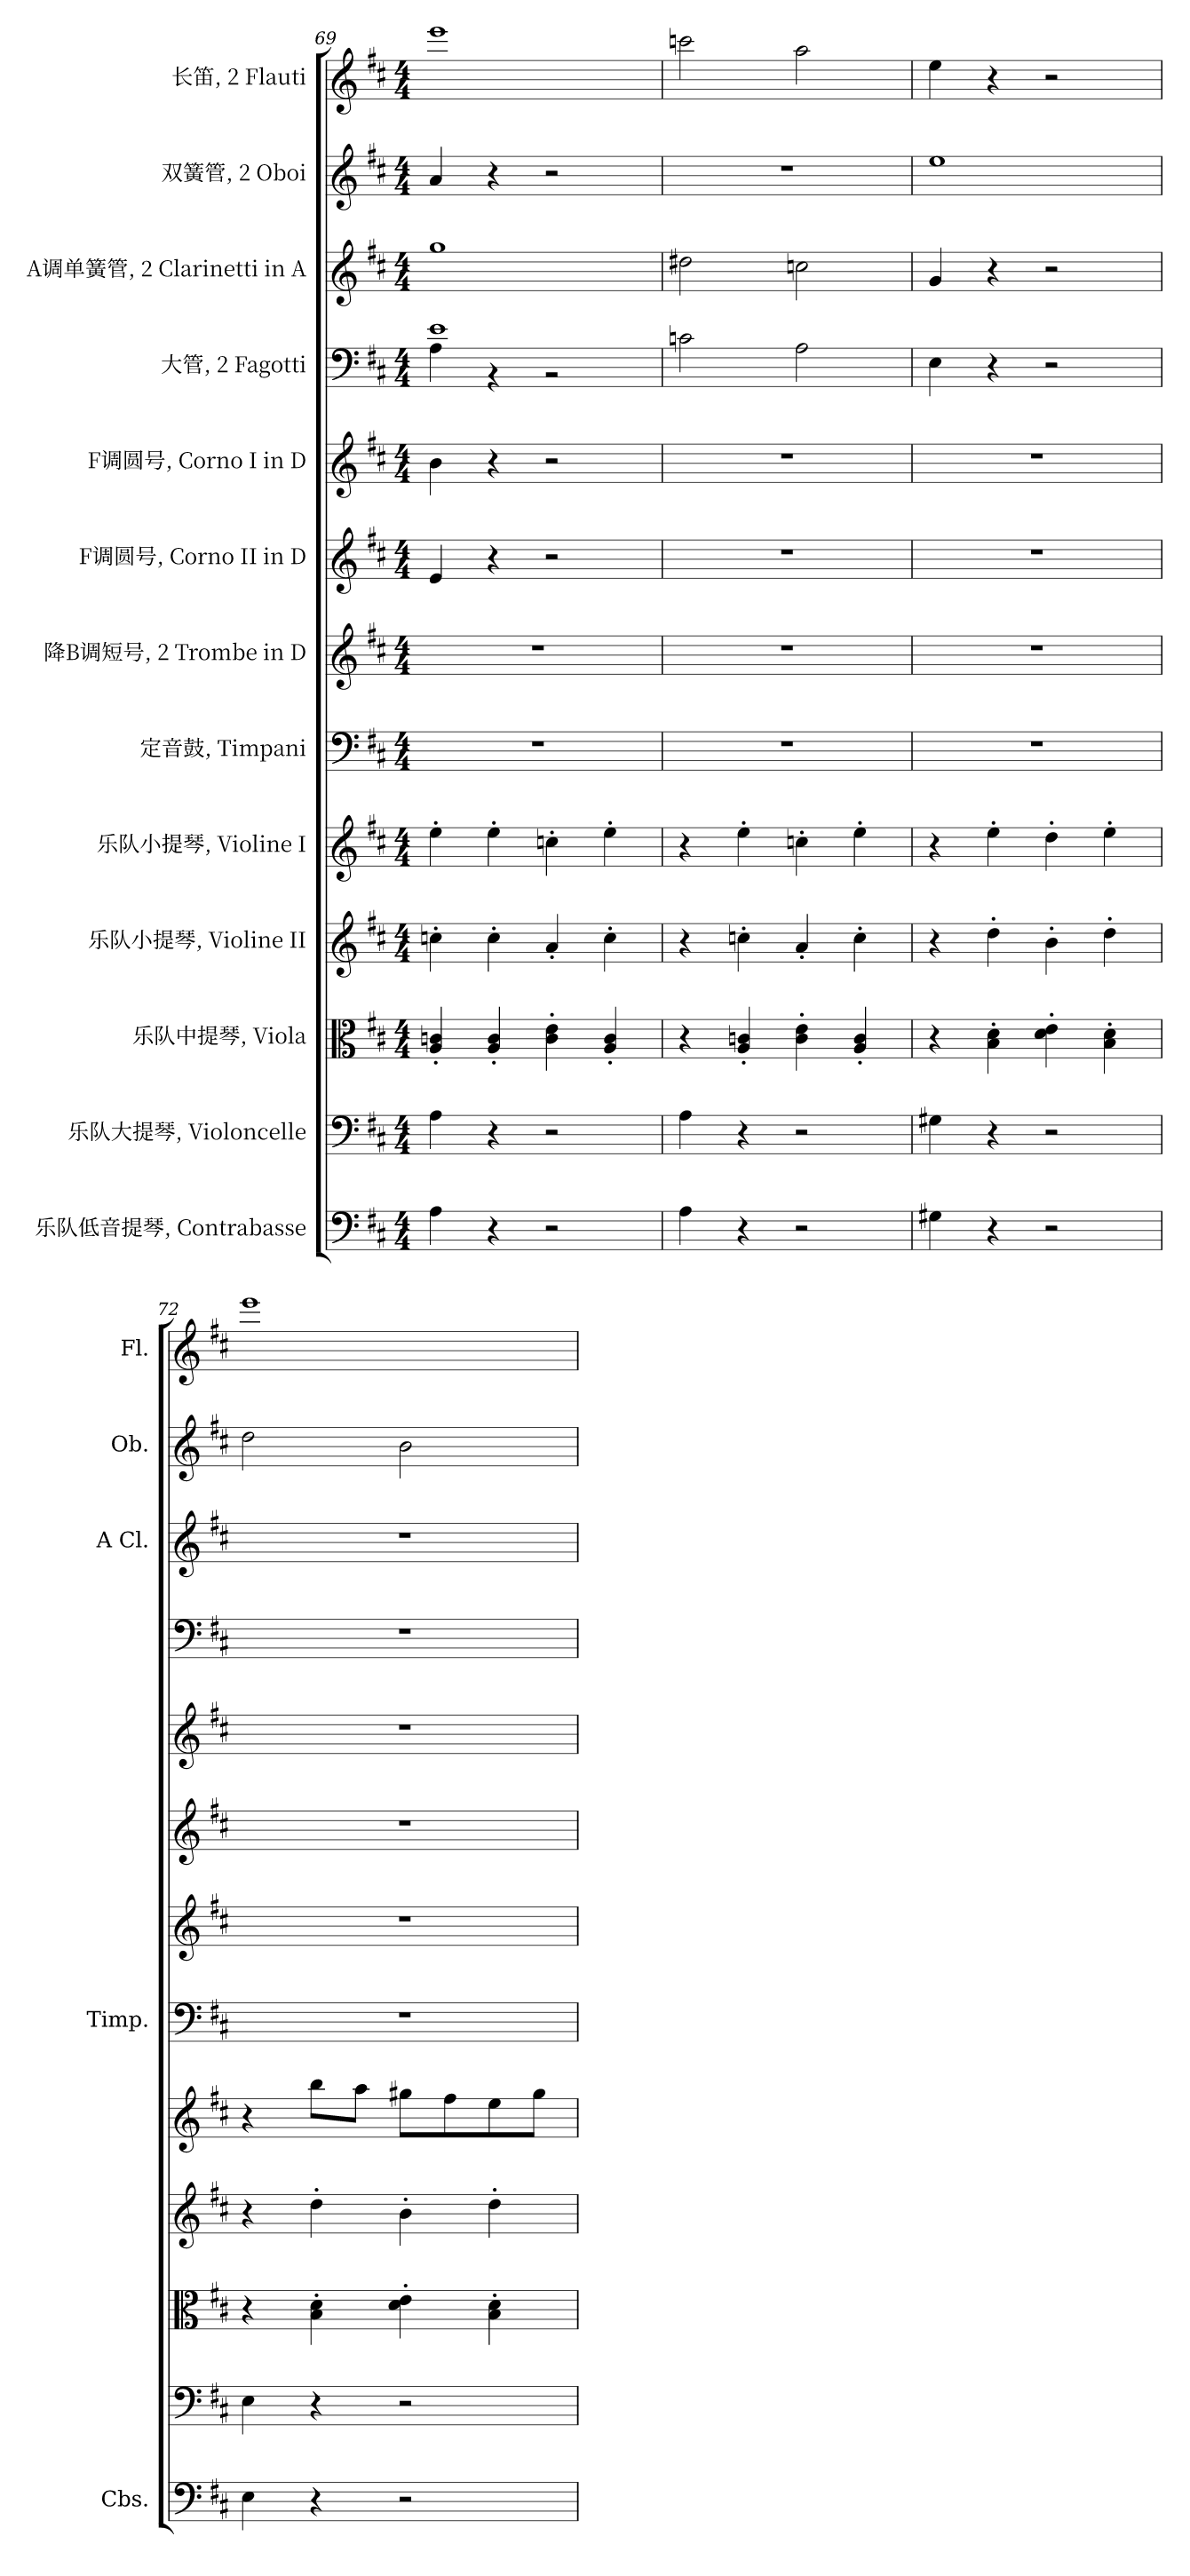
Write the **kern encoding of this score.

**kern	**kern	**kern	**kern	**kern	**kern	**kern	**kern	**kern	**kern	**kern	**kern	**kern
*part13	*part12	*part11	*part10	*part9	*part8	*part7	*part6	*part5	*part4	*part3	*part2	*part1
*staff13	*staff12	*staff11	*staff10	*staff9	*staff8	*staff7	*staff6	*staff5	*staff4	*staff3	*staff2	*staff1
*I"乐队低音提琴, Contrabasse	*I"乐队大提琴, Violoncelle	*I"乐队中提琴, Viola	*I"乐队小提琴, Violine II	*I"乐队小提琴, Violine I	*I"定音鼓, Timpani	*I"降B调短号, 2 Trombe in D	*I"F调圆号, Corno II in D	*I"F调圆号, Corno I in D	*I"大管, 2 Fagotti	*I"A调单簧管, 2 Clarinetti in A	*I"双簧管, 2 Oboi	*I"长笛, 2 Flauti
*I'Cbs.	*	*	*	*	*I'Timp.	*	*	*	*	*I'A Cl.	*I'Ob.	*I'Fl.
*clefF4	*clefF4	*clefC3	*clefG2	*clefG2	*clefF4	*clefG2	*clefG2	*clefG2	*clefF4	*clefG2	*clefG2	*clefG2
*ITrd7c12	*	*	*	*	*	*ITrd1c2	*ITrd4c7	*ITrd4c7	*	*ITrd2c3	*	*
*k[f#c#]	*k[f#c#]	*k[f#c#]	*k[f#c#]	*k[f#c#]	*k[f#c#]	*k[]	*k[f#]	*k[f#]	*k[f#c#]	*k[f#c#g#d#a#]	*k[f#c#]	*k[f#c#]
*M4/4	*M4/4	*M4/4	*M4/4	*M4/4	*M4/4	*M4/4	*M4/4	*M4/4	*M4/4	*M4/4	*M4/4	*M4/4
*MM269	*MM269	*MM269	*MM269	*MM269	*MM269	*MM269	*MM269	*MM269	*MM269	*MM269	*MM269	*MM269
=69	=69	=69	=69	=69	=69	=69	=69	=69	=69	=69	=69	=69
*	*	*	*	*	*	*	*	*	*^	*	*	*
4AA\	4A\	4A/' 4cn/'	4ccn'\	4ee'\	1r	1r	4A/	4e\	1e	4A\	1ee	4a/	1eee
4r	4r	4A/' 4c/'	4cc'\	4ee'\	.	.	4r	4r	.	4r	.	4r	.
2r	2r	4c\' 4e\'	4a'/	4ccn'\	.	.	2r	2r	.	2r	.	2r	.
.	.	4A/' 4c/'	4cc'\	4ee'\	.	.	.	.	.	.	.	.	.
*	*	*	*	*	*	*	*	*	*v	*v	*	*	*
=70	=70	=70	=70	=70	=70	=70	=70	=70	=70	=70	=70	=70
*	*	*	*	*	*	*	*	*	*	*	*	*MM269
4AA\	4A\	4r	4r	4r	1r	1r	1r	1r	2cn\	2b#X\	1r	2cccn\
4r	4r	4A/' 4cn/'	4ccn'\	4ee'\	.	.	.	.	.	.	.	.
*	*	*	*	*	*	*	*	*	*	*	*	*MM287
2r	2r	4c\' 4e\'	4a'/	4ccn'\	.	.	.	.	2A\	2an\	.	2aa\
.	.	4A/' 4c/'	4cc'\	4ee'\	.	.	.	.	.	.	.	.
=71	=71	=71	=71	=71	=71	=71	=71	=71	=71	=71	=71	=71
*	*	*	*	*	*	*	*	*	*	*	*	*MM269
4GG#X\	4G#X\	4r	4r	4r	1r	1r	1r	1r	4E\	4e/	1ee	4ee\
4r	4r	4B\' 4d\'	4dd'\	4ee'\	.	.	.	.	4r	4r	.	4r
*	*	*	*	*	*	*	*	*	*	*	*	*MM287
2r	2r	4d\' 4e\'	4b'\	4dd'\	.	.	.	.	2r	2r	.	2r
.	.	4B\' 4d\'	4dd'\	4ee'\	.	.	.	.	.	.	.	.
!!LO:PB:g=z
=72	=72	=72	=72	=72	=72	=72	=72	=72	=72	=72	=72	=72
*	*	*	*	*	*	*	*	*	*	*	*	*MM269
4EE\	4E\	4r	4r	4r	1r	1r	1r	1r	1r	1r	2dd\	1eee
4r	4r	4B\' 4d\'	4dd'\	8bb\L	.	.	.	.	.	.	.	.
.	.	.	.	8aa\J	.	.	.	.	.	.	.	.
2r	2r	4d\' 4e\'	4b'\	8gg#X\L	.	.	.	.	.	.	2b\	.
.	.	.	.	8ff#\	.	.	.	.	.	.	.	.
.	.	4B\' 4d\'	4dd'\	8ee\	.	.	.	.	.	.	.	.
.	.	.	.	8gg#\J	.	.	.	.	.	.	.	.
=	=	=	=	=	=	=	=	=	=	=	=	=
*-	*-	*-	*-	*-	*-	*-	*-	*-	*-	*-	*-	*-
